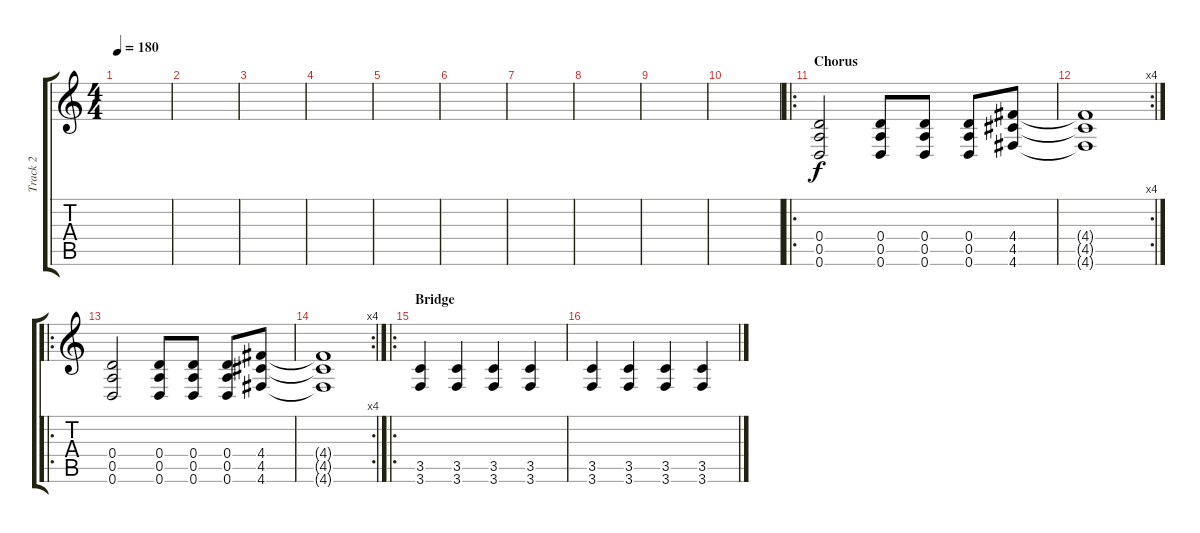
\track ("Track 2" "Track 2") {instrument distortionguitar}
\staff {score tabs}
\tuning (E4 B3 G3 D3 A2 D2) {hide}
\ts (4 4)
\tempo 180
\clef g2
\ks c
|
|
|
|
|
|
|
|
|
|
\ro
\section ("" "Chorus")
(0.4 0.5 0.6).2 (0.4 0.5 0.6).8 (0.4 0.5 0.6).8 (0.4 0.5 0.6).8 (4.4 4.5 4.6).8 |
\rc 4
(4.4{t} 4.5{t} 4.6{t}).1 |
\ro
(0.4 0.5 0.6).2 (0.4 0.5 0.6).8 (0.4 0.5 0.6).8 (0.4 0.5 0.6).8 (4.4 4.5 4.6).8 |
\rc 4
(4.4{t} 4.5{t} 4.6{t}).1 |
\ro
\section ("" "Bridge")
(3.5 3.6).4 (3.5 3.6).4 (3.5 3.6).4 (3.5 3.6).4 |
(3.5 3.6).4 (3.5 3.6).4 (3.5 3.6).4 (3.5 3.6).4
